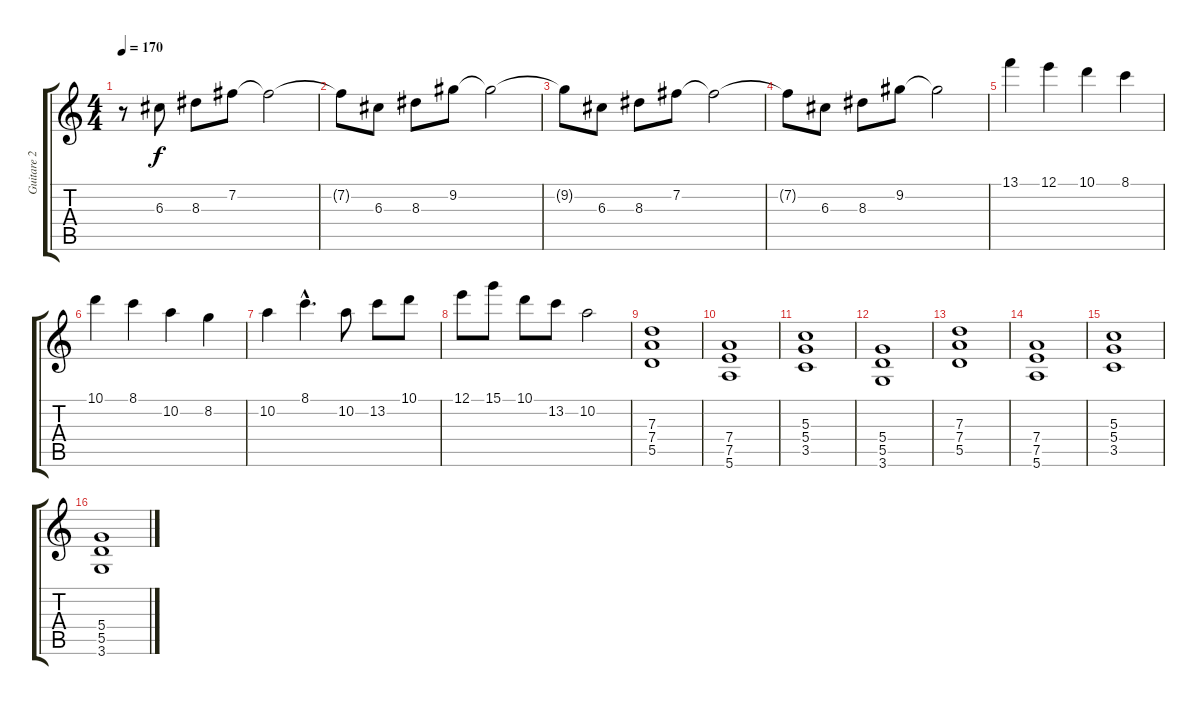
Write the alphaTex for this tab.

\track ("Guitare 2" "Guitare 2") {instrument acousticguitarsteel}
\staff {score tabs}
\tuning (E4 B3 G3 D3 A2 E2) {hide}
\ts (4 4)
\tempo 170
\clef g2
\ks c
r.8{dy f} 6.3.8 8.3.8 7.2.8 7.2{t}.2 |
7.2{t}.8 6.3.8 8.3.8 9.2.8 9.2{t}.2 |
9.2{t}.8 6.3.8 8.3.8 7.2.8 7.2{t}.2 |
7.2{t}.8 6.3.8 8.3.8 9.2.8 9.2{t}.2 |
13.1.4 12.1.4 10.1.4 8.1.4 |
10.1.4 8.1.4 10.2.4 8.2.4 |
10.2.4 8.1{hac}.4{d} 10.2.8 13.2.8 10.1.8 |
12.1.8 15.1.8 10.1.8 13.2.8 10.2.2 |
(7.3 7.4 5.5).1 |
(7.4 7.5 5.6).1 |
(5.3 5.4 3.5).1 |
(5.4 5.5 3.6).1 |
(7.3 7.4 5.5).1 |
(7.4 7.5 5.6).1 |
(5.3 5.4 3.5).1 |
(5.4 5.5 3.6).1
